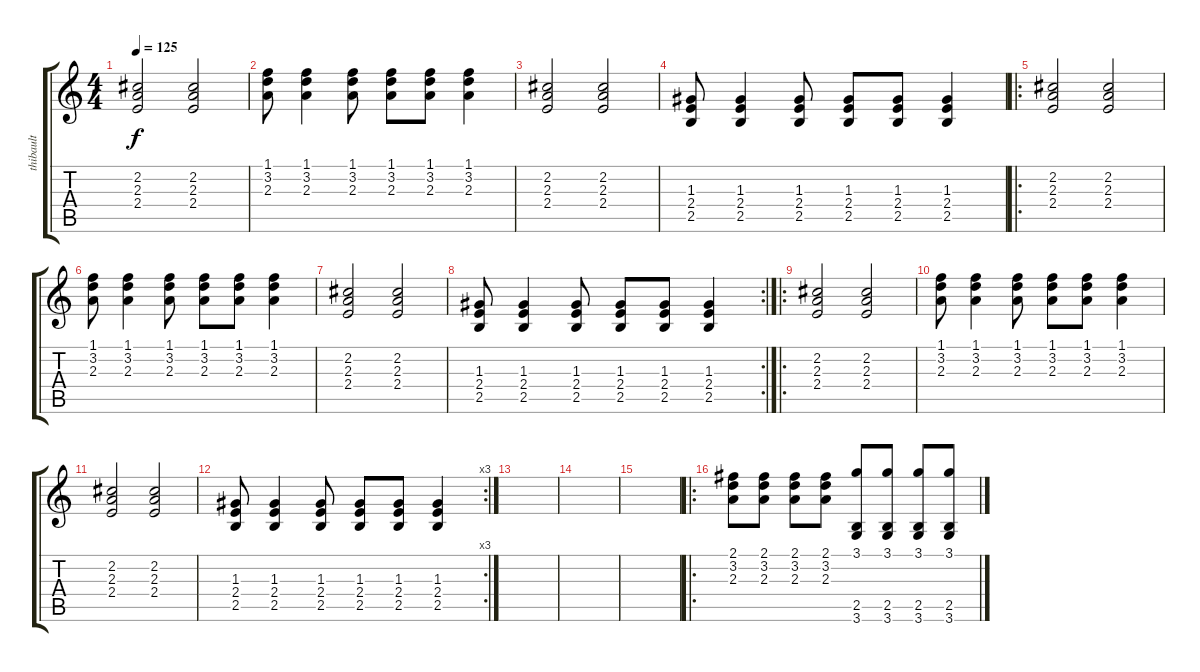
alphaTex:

\track ("thibault" "thibault") {instrument acousticguitarsteel}
\staff {score tabs}
\tuning (E4 B3 G3 D3 A2 E2) {hide}
\ts (4 4)
\tempo 125
\clef g2
\ks c
(2.2 2.3 2.4).2{dy f instrument acousticguitarsteel} (2.2 2.3 2.4).2 |
(1.1 3.2 2.3).8 (1.1 3.2 2.3).4 (1.1 3.2 2.3).8 (1.1 3.2 2.3).8 (1.1 3.2 2.3).8 (1.1 3.2 2.3).4 |
(2.2 2.3 2.4).2 (2.2 2.3 2.4).2 |
(1.3 2.4 2.5).8 (1.3 2.4 2.5).4 (1.3 2.4 2.5).8 (1.3 2.4 2.5).8 (1.3 2.4 2.5).8 (1.3 2.4 2.5).4 |
\ro
(2.2 2.3 2.4).2 (2.2 2.3 2.4).2 |
(1.1 3.2 2.3).8 (1.1 3.2 2.3).4 (1.1 3.2 2.3).8 (1.1 3.2 2.3).8 (1.1 3.2 2.3).8 (1.1 3.2 2.3).4 |
(2.2 2.3 2.4).2 (2.2 2.3 2.4).2 |
\rc 2
(1.3 2.4 2.5).8 (1.3 2.4 2.5).4 (1.3 2.4 2.5).8 (1.3 2.4 2.5).8 (1.3 2.4 2.5).8 (1.3 2.4 2.5).4 |
\ro
(2.2 2.3 2.4).2 (2.2 2.3 2.4).2 |
(1.1 3.2 2.3).8 (1.1 3.2 2.3).4 (1.1 3.2 2.3).8 (1.1 3.2 2.3).8 (1.1 3.2 2.3).8 (1.1 3.2 2.3).4 |
(2.2 2.3 2.4).2 (2.2 2.3 2.4).2 |
\rc 3
(1.3 2.4 2.5).8 (1.3 2.4 2.5).4 (1.3 2.4 2.5).8 (1.3 2.4 2.5).8 (1.3 2.4 2.5).8 (1.3 2.4 2.5).4 |
|
|
|
\ro
(2.1 3.2 2.3).8 (2.1 3.2 2.3).8 (2.1 3.2 2.3).8 (2.1 3.2 2.3).8 (3.1 2.5 3.6).8 (3.1 2.5 3.6).8 (3.1 2.5 3.6).8 (3.1 2.5 3.6).8
